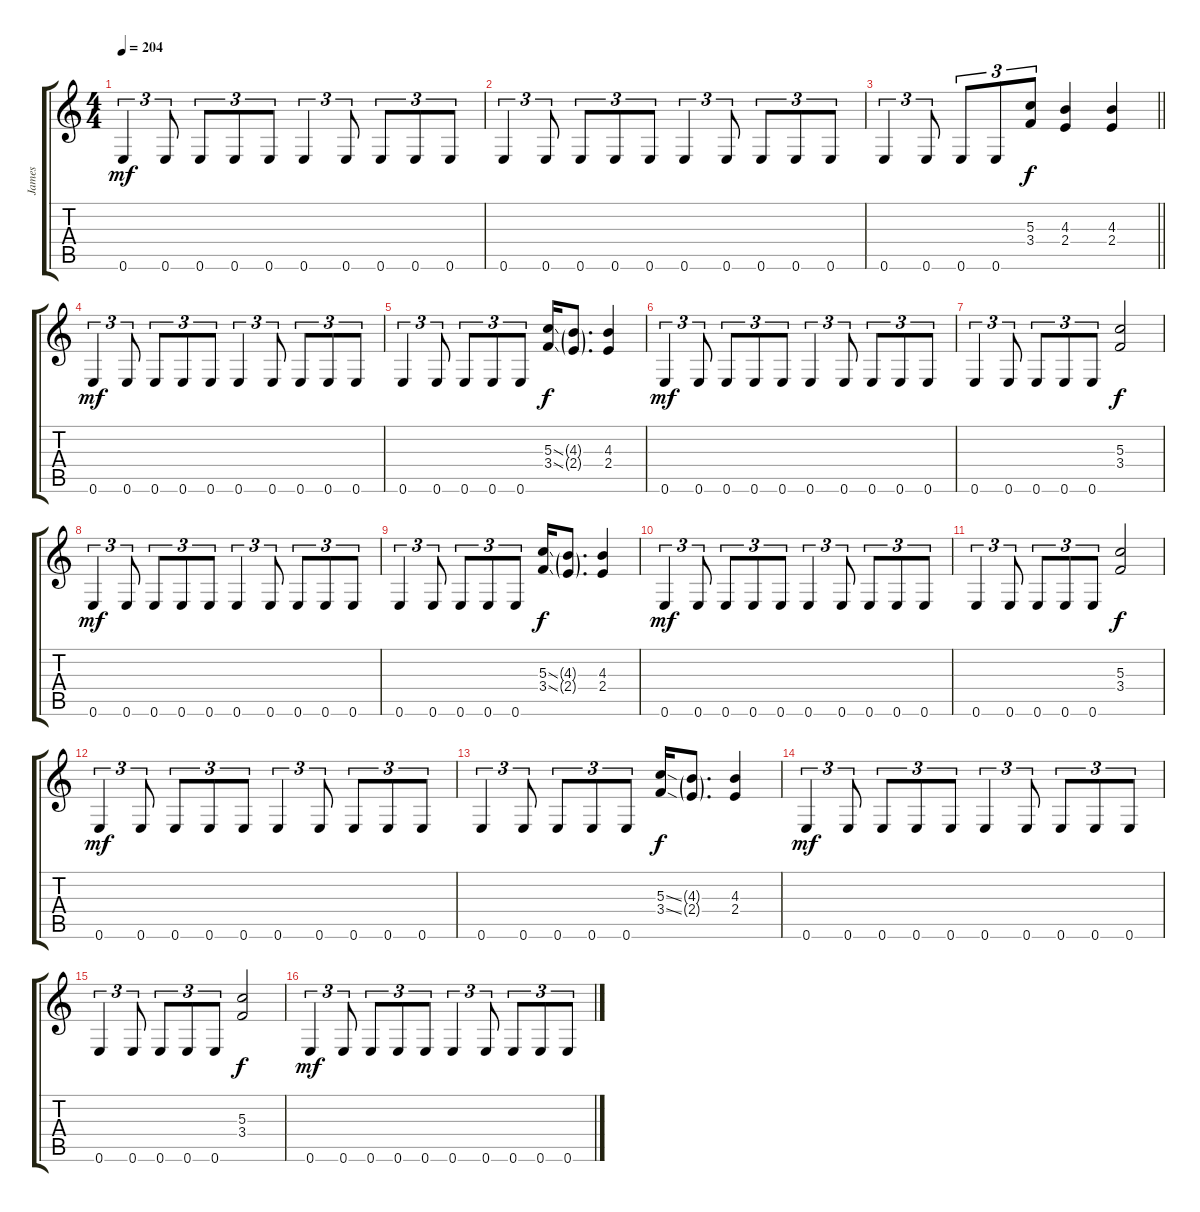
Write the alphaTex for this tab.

\track ("James" "James") {instrument distortionguitar}
\staff {score tabs}
\tuning (E4 B3 G3 D3 A2 E2) {hide}
\ts (4 4)
\tempo 204
\clef g2
\ks c
0.6.4{tu (3 2) dy mf} 0.6.8{tu (3 2)} 0.6.8{tu (3 2)} 0.6.8{tu (3 2)} 0.6.8{tu (3 2)} 0.6.4{tu (3 2)} 0.6.8{tu (3 2)} 0.6.8{tu (3 2)} 0.6.8{tu (3 2)} 0.6.8{tu (3 2)} |
0.6.4{tu (3 2)} 0.6.8{tu (3 2)} 0.6.8{tu (3 2)} 0.6.8{tu (3 2)} 0.6.8{tu (3 2)} 0.6.4{tu (3 2)} 0.6.8{tu (3 2)} 0.6.8{tu (3 2)} 0.6.8{tu (3 2)} 0.6.8{tu (3 2)} |
\barLineRight lightlight
0.6.4{tu (3 2)} 0.6.8{tu (3 2)} 0.6.8{tu (3 2)} 0.6.8{tu (3 2)} (5.3 3.4).8{tu (3 2) dy f} (4.3 2.4).4 (4.3 2.4).4 |
0.6.4{tu (3 2) dy mf} 0.6.8{tu (3 2)} 0.6.8{tu (3 2)} 0.6.8{tu (3 2)} 0.6.8{tu (3 2)} 0.6.4{tu (3 2)} 0.6.8{tu (3 2)} 0.6.8{tu (3 2)} 0.6.8{tu (3 2)} 0.6.8{tu (3 2)} |
0.6.4{tu (3 2)} 0.6.8{tu (3 2)} 0.6.8{tu (3 2)} 0.6.8{tu (3 2)} 0.6.8{tu (3 2)} (5.3{ss} 3.4{ss}).16{dy f} (4.3{g} 2.4{g}).8{d} (4.3 2.4).4 |
0.6.4{tu (3 2) dy mf} 0.6.8{tu (3 2)} 0.6.8{tu (3 2)} 0.6.8{tu (3 2)} 0.6.8{tu (3 2)} 0.6.4{tu (3 2)} 0.6.8{tu (3 2)} 0.6.8{tu (3 2)} 0.6.8{tu (3 2)} 0.6.8{tu (3 2)} |
0.6.4{tu (3 2)} 0.6.8{tu (3 2)} 0.6.8{tu (3 2)} 0.6.8{tu (3 2)} 0.6.8{tu (3 2)} (5.3 3.4).2{dy f} |
0.6.4{tu (3 2) dy mf} 0.6.8{tu (3 2)} 0.6.8{tu (3 2)} 0.6.8{tu (3 2)} 0.6.8{tu (3 2)} 0.6.4{tu (3 2)} 0.6.8{tu (3 2)} 0.6.8{tu (3 2)} 0.6.8{tu (3 2)} 0.6.8{tu (3 2)} |
0.6.4{tu (3 2)} 0.6.8{tu (3 2)} 0.6.8{tu (3 2)} 0.6.8{tu (3 2)} 0.6.8{tu (3 2)} (5.3{ss} 3.4{ss}).16{dy f} (4.3{g} 2.4{g}).8{d} (4.3 2.4).4 |
0.6.4{tu (3 2) dy mf} 0.6.8{tu (3 2)} 0.6.8{tu (3 2)} 0.6.8{tu (3 2)} 0.6.8{tu (3 2)} 0.6.4{tu (3 2)} 0.6.8{tu (3 2)} 0.6.8{tu (3 2)} 0.6.8{tu (3 2)} 0.6.8{tu (3 2)} |
0.6.4{tu (3 2)} 0.6.8{tu (3 2)} 0.6.8{tu (3 2)} 0.6.8{tu (3 2)} 0.6.8{tu (3 2)} (5.3 3.4).2{dy f} |
0.6.4{tu (3 2) dy mf} 0.6.8{tu (3 2)} 0.6.8{tu (3 2)} 0.6.8{tu (3 2)} 0.6.8{tu (3 2)} 0.6.4{tu (3 2)} 0.6.8{tu (3 2)} 0.6.8{tu (3 2)} 0.6.8{tu (3 2)} 0.6.8{tu (3 2)} |
0.6.4{tu (3 2)} 0.6.8{tu (3 2)} 0.6.8{tu (3 2)} 0.6.8{tu (3 2)} 0.6.8{tu (3 2)} (5.3{ss} 3.4{ss}).16{dy f} (4.3{g} 2.4{g}).8{d} (4.3 2.4).4 |
0.6.4{tu (3 2) dy mf} 0.6.8{tu (3 2)} 0.6.8{tu (3 2)} 0.6.8{tu (3 2)} 0.6.8{tu (3 2)} 0.6.4{tu (3 2)} 0.6.8{tu (3 2)} 0.6.8{tu (3 2)} 0.6.8{tu (3 2)} 0.6.8{tu (3 2)} |
0.6.4{tu (3 2)} 0.6.8{tu (3 2)} 0.6.8{tu (3 2)} 0.6.8{tu (3 2)} 0.6.8{tu (3 2)} (5.3 3.4).2{dy f} |
0.6.4{tu (3 2) dy mf} 0.6.8{tu (3 2)} 0.6.8{tu (3 2)} 0.6.8{tu (3 2)} 0.6.8{tu (3 2)} 0.6.4{tu (3 2)} 0.6.8{tu (3 2)} 0.6.8{tu (3 2)} 0.6.8{tu (3 2)} 0.6.8{tu (3 2)}
